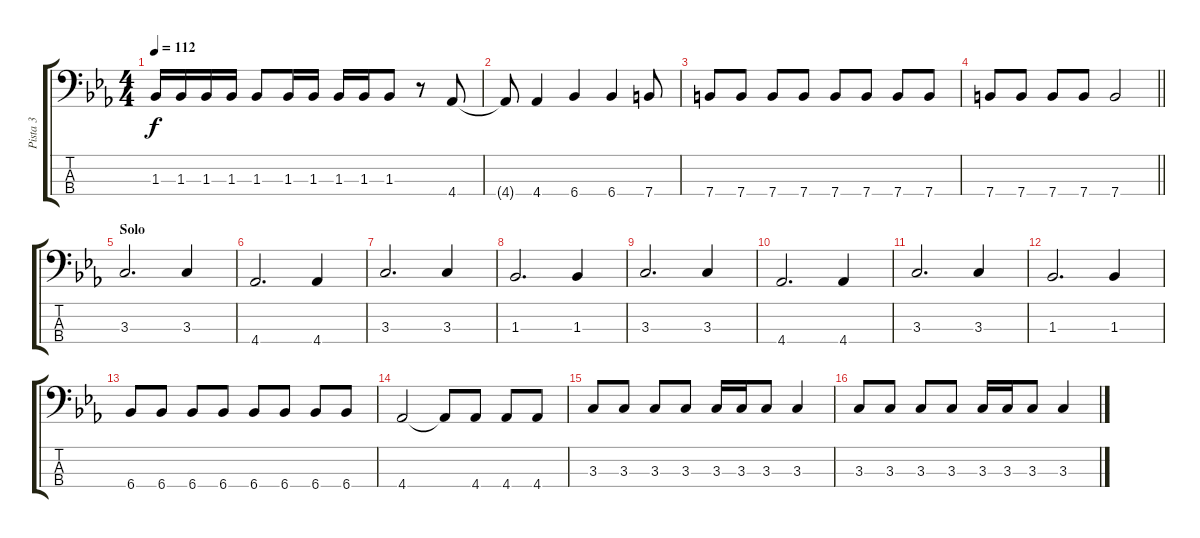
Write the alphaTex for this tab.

\track ("Pista 3" "Pista 3") {instrument electricbassfinger}
\staff {score tabs}
\tuning (G2 D2 A1 E1) {hide}
\ts (4 4)
\tempo 112
\clef f4
\ks cminor
1.3.16{dy f} 1.3.16 1.3.16 1.3.16 1.3.8 1.3.16 1.3.16 1.3.16 1.3.16 1.3.8 r.8 4.4.8 |
4.4{t}.8 4.4.4 6.4.4 6.4.4 7.4.8 |
7.4.8 7.4.8 7.4.8 7.4.8 7.4.8 7.4.8 7.4.8 7.4.8 |
\barLineRight lightlight
7.4.8 7.4.8 7.4.8 7.4.8 7.4.2 |
\section ("" "Solo")
3.3.2{d} 3.3.4 |
4.4.2{d} 4.4.4 |
3.3.2{d} 3.3.4 |
1.3.2{d} 1.3.4 |
3.3.2{d} 3.3.4 |
4.4.2{d} 4.4.4 |
3.3.2{d} 3.3.4 |
1.3.2{d} 1.3.4 |
6.4.8 6.4.8 6.4.8 6.4.8 6.4.8 6.4.8 6.4.8 6.4.8 |
4.4.2 4.4{t}.8 4.4.8 4.4.8 4.4.8 |
3.3.8 3.3.8 3.3.8 3.3.8 3.3.16 3.3.16 3.3.8 3.3.4 |
3.3.8 3.3.8 3.3.8 3.3.8 3.3.16 3.3.16 3.3.8 3.3.4
